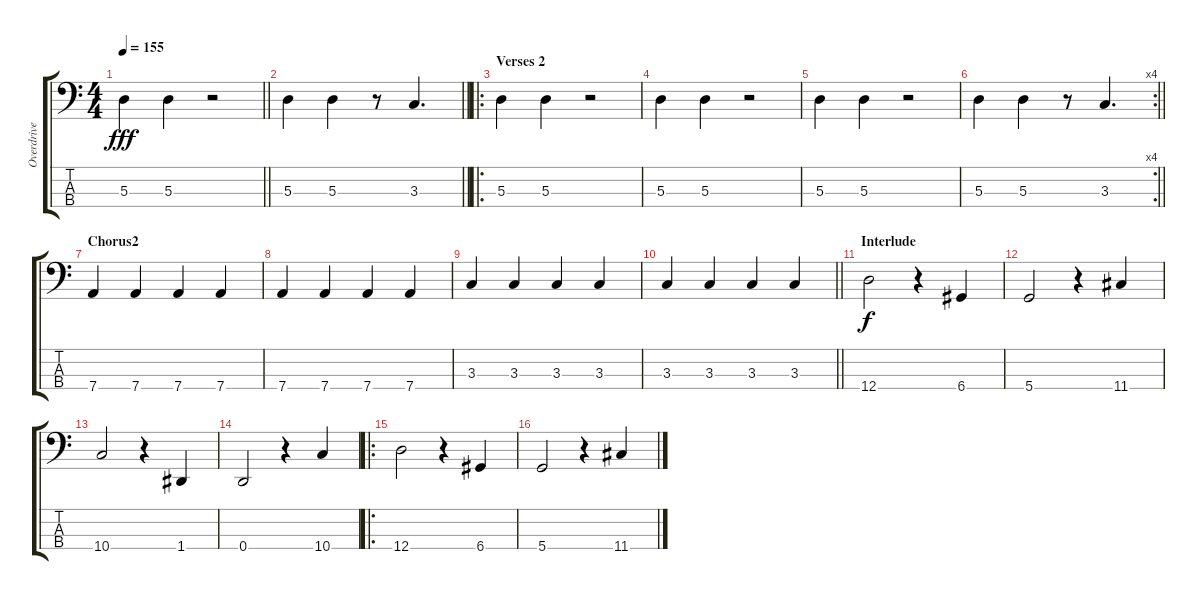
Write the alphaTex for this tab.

\track ("Overdrive Bass" "Overdrive ") {instrument distortionguitar}
\staff {score tabs}
\tuning (G2 D2 A1 D1) {hide}
\ts (4 4)
\tempo 155
\clef f4
\barLineRight lightlight
\ks c
5.3.4{dy fff} 5.3.4 r.2 |
\barLineRight lightlight
5.3.4 5.3.4 r.8 3.3.4{d} |
\ro
\section ("" "Verses 2")
5.3.4 5.3.4 r.2 |
5.3.4 5.3.4 r.2 |
5.3.4 5.3.4 r.2 |
\rc 4
\barLineRight lightlight
5.3.4 5.3.4 r.8 3.3.4{d} |
\section ("" "Chorus2")
7.4.4 7.4.4 7.4.4 7.4.4 |
7.4.4 7.4.4 7.4.4 7.4.4 |
3.3.4 3.3.4 3.3.4 3.3.4 |
\barLineRight lightlight
3.3.4 3.3.4 3.3.4 3.3.4 |
\section ("" "Interlude")
12.4.2{dy f} r.4 6.4.4 |
5.4.2 r.4 11.4.4 |
10.4.2 r.4 1.4.4 |
0.4.2 r.4 10.4.4 |
\ro
12.4.2 r.4 6.4.4 |
5.4.2 r.4 11.4.4
